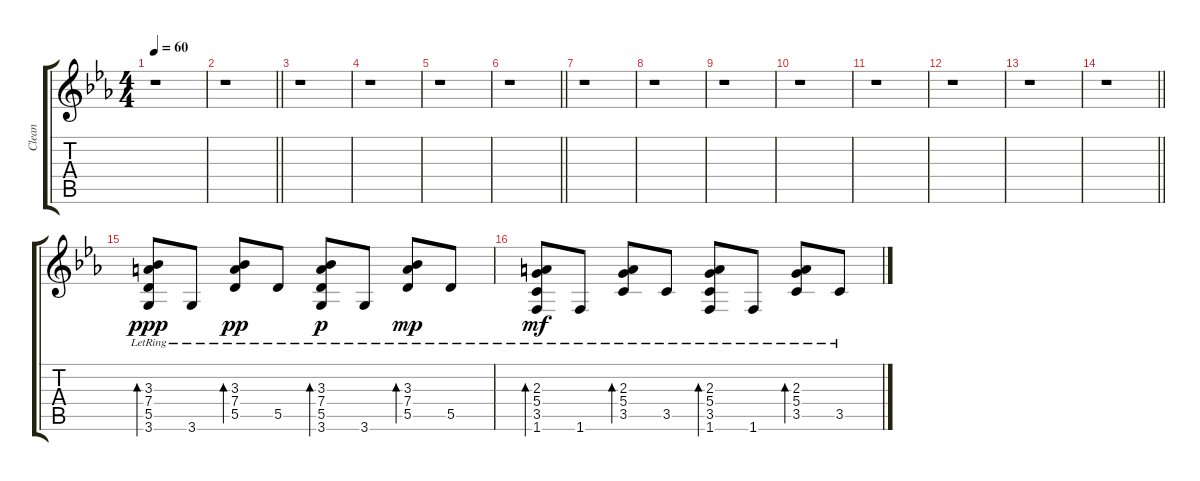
\track ("Clean" "Clean") {instrument electricguitarclean}
\staff {score tabs}
\tuning (E4 B3 G3 D3 A2 E2) {hide}
\ts (4 4)
\tempo 60
\clef g2
\ks eb
r.1{dy mf} |
\barLineRight lightlight
r.1 |
r.1 |
r.1 |
r.1 |
\barLineRight lightlight
r.1 |
r.1 |
r.1 |
r.1 |
r.1 |
r.1 |
r.1 |
r.1 |
\barLineRight lightlight
r.1 |
(3.3{lr} 7.4{lr} 5.5{lr} 3.6{lr}).8{bd 30 dy ppp} 3.6{lr}.8 (3.3{lr} 7.4{lr} 5.5{lr}).8{bd 30 dy pp} 5.5{lr}.8 (3.3{lr} 7.4{lr} 5.5{lr} 3.6{lr}).8{bd 30 dy p} 3.6{lr}.8 (3.3{lr} 7.4{lr} 5.5{lr}).8{bd 30 dy mp} 5.5{lr}.8 |
(2.3{lr} 5.4{lr} 3.5{lr} 1.6{lr}).8{bd 30 dy mf} 1.6{lr}.8 (2.3{lr} 5.4{lr} 3.5{lr}).8{bd 30} 3.5{lr}.8 (2.3{lr} 5.4{lr} 3.5{lr} 1.6{lr}).8{bd 30} 1.6{lr}.8 (2.3{lr} 5.4{lr} 3.5{lr}).8{bd 30} 3.5{lr}.8
